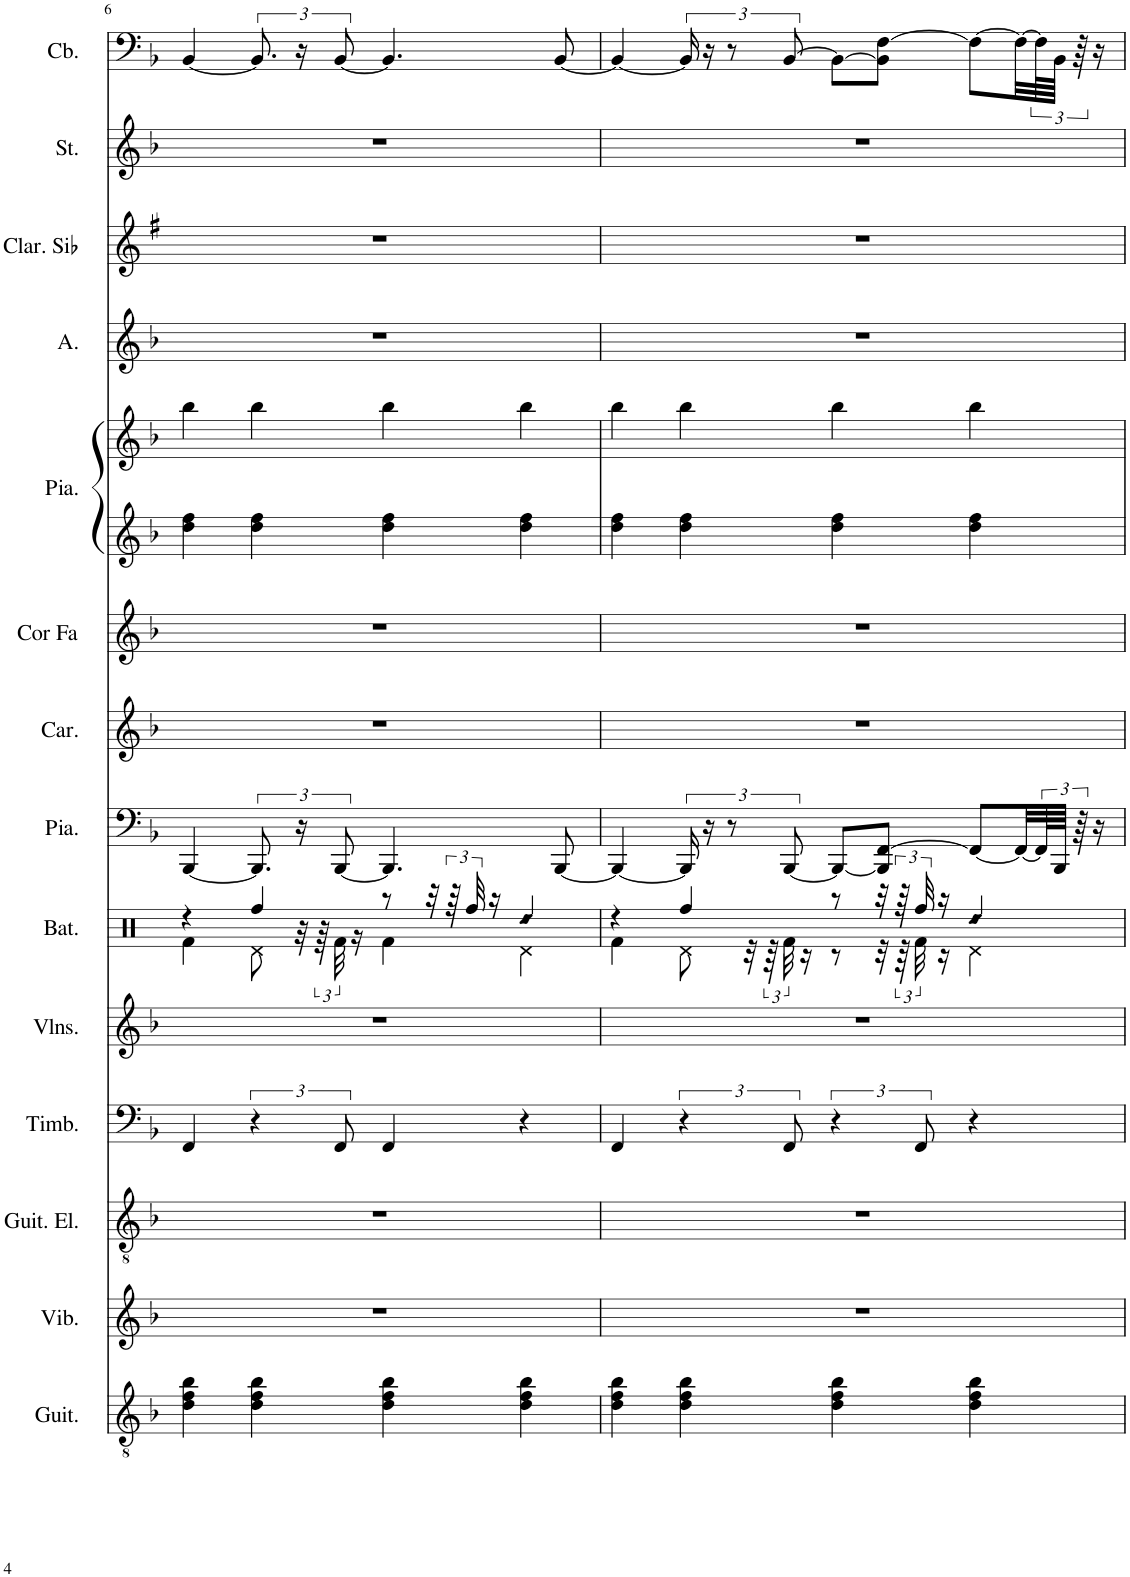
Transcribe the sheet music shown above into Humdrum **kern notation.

**kern	**kern	**kern	**kern	**kern	**kern	**kern	**kern	**kern	**kern	**kern	**kern	**kern	**kern	**kern
*part14	*part13	*part12	*part11	*part10	*part9	*part8	*part7	*part6	*part5	*part5	*part4	*part3	*part2	*part1
*staff15	*staff14	*staff13	*staff12	*staff11	*staff10	*staff9	*staff8	*staff7	*staff6	*staff5	*staff4	*staff3	*staff2	*staff1
*I"Guitare acoustique, Acoustic Guitar (steel)	*I"Vibraphone, Vibraphone	*I"Guitare électrique, Electric Guitar (clean)	*I"Timbales, Timpani Ensemble	*I"Violons, String Ensemble 1	*I"Batterie, Drums	*I"Piano, Bright Acoustic Piano	*I"Carillon, Tubular Bells	*I"Cor en Fa, French Horn	*I"Piano, Acoustic Grand Piano	*	*I"Alto, Choir Aahs	*I"Clarinette en Sib	*I"Cordes, String Ensemble 2	*I"Contrebasse, Acoustic Bass
*I'Guit.	*I'Vib.	*I'Guit. El.	*I'Timb.	*I'Vlns.	*I'Bat.	*I'Pia.	*I'Car.	*I'Cor Fa	*I'Pia.	*	*I'A.	*I'Clar. Sib	*I'St.	*I'Cb.
!!LO:PB:g=z
*clefGv2	*clefG2	*clefGv2	*clefF4	*clefG2	*clefX	*clefF4	*clefG2	*clefG2	*clefG2	*clefG2	*clefG2	*clefG2	*clefG2	*clefF4
*	*	*	*	*	*	*	*	*Trd4c7	*	*	*	*Trd1c2	*	*Trd7c12
*k[b-]	*k[b-]	*k[b-]	*k[b-]	*k[b-]	*k[]	*k[b-]	*k[b-]	*k[b-]	*k[b-]	*k[b-]	*k[b-]	*k[f#]	*k[b-]	*k[b-]
*M4/4	*M4/4	*M4/4	*M4/4	*M4/4	*M4/4	*M4/4	*M4/4	*M4/4	*M4/4	*M4/4	*M4/4	*M4/4	*M4/4	*M4/4
=6	=6	=6	=6	=6	=6	=6	=6	=6	=6	=6	=6	=6	=6	=6
*	*	*	*	*	*^	*	*	*	*	*	*	*	*	*
4d\ 4f\ 4b-\	1r	1r	4FF/	1r	4r	4Rf\	[4BBB-/	1r	1r	4dd\ 4ff\	4bb-\	1r	1r	1r	[4BB-/
4d\ 4f\ 4b-\	.	.	6r	.	4Rff/	8Rd\	12.BBB-/]	.	.	4dd\ 4ff\	4bb-\	.	.	.	12.BB-/]
.	.	.	.	.	.	32r	24r	.	.	.	.	.	.	.	24r
.	.	.	.	.	.	96r	.	.	.	.	.	.	.	.	.
.	.	.	12FF/	.	.	48Rf\	[12BBB-/	.	.	.	.	.	.	.	[12BB-/
.	.	.	.	.	.	16r	.	.	.	.	.	.	.	.	.
4d\ 4f\ 4b-\	.	.	4FF/	.	8r	4Rf\	4.BBB-/]	.	.	4dd\ 4ff\	4bb-\	.	.	.	4.BB-/]
.	.	.	.	.	32r	.	.	.	.	.	.	.	.	.	.
.	.	.	.	.	96r	.	.	.	.	.	.	.	.	.	.
.	.	.	.	.	48Rff/	.	.	.	.	.	.	.	.	.	.
.	.	.	.	.	16r	.	.	.	.	.	.	.	.	.	.
!	!	!	!	!	!LO:N:head=diamond	!	!	!	!	!	!	!	!	!	!
4d\ 4f\ 4b-\	.	.	4r	.	4Rdd/	4Rd\	.	.	.	4dd\ 4ff\	4bb-\	.	.	.	.
.	.	.	.	.	.	.	[8BBB-/	.	.	.	.	.	.	.	[8BB-/
=7	=7	=7	=7	=7	=7	=7	=7	=7	=7	=7	=7	=7	=7	=7	=7
4d\ 4f\ 4b-\	1r	1r	4FF/	1r	4r	4Rf\	4BBB-/_	1r	1r	4dd\ 4ff\	4bb-\	1r	1r	1r	4BB-/_
4d\ 4f\ 4b-\	.	.	6r	.	4Rff/	8Rd\	24BBB-/]	.	.	4dd\ 4ff\	4bb-\	.	.	.	24BB-/]
.	.	.	.	.	.	.	24r	.	.	.	.	.	.	.	24r
.	.	.	.	.	.	.	12r	.	.	.	.	.	.	.	12r
.	.	.	.	.	.	32r	.	.	.	.	.	.	.	.	.
.	.	.	.	.	.	96r	.	.	.	.	.	.	.	.	.
.	.	.	12FF/	.	.	48Rf\	[12BBB-/	.	.	.	.	.	.	.	[12BB-/
.	.	.	.	.	.	16r	.	.	.	.	.	.	.	.	.
4d\ 4f\ 4b-\	.	.	6r	.	8r	8r	8BBB-/L_	.	.	4dd\ 4ff\	4bb-\	.	.	.	8BB-\L_
.	.	.	.	.	32r	32r	8BBB-/] [8FF/J	.	.	.	.	.	.	.	8BB-\] [8F\J
.	.	.	.	.	96r	96r	.	.	.	.	.	.	.	.	.
.	.	.	12FF/	.	48Rff/	48Rf\	.	.	.	.	.	.	.	.	.
.	.	.	.	.	16r	16r	.	.	.	.	.	.	.	.	.
!	!	!	!	!	!LO:N:head=diamond	!	!	!	!	!	!	!	!	!	!
4d\ 4f\ 4b-\	.	.	4r	.	4Rdd/	4Rd\	8FF/L_	.	.	4dd\ 4ff\	4bb-\	.	.	.	8F\L_
.	.	.	.	.	.	.	32FF/LL_	.	.	.	.	.	.	.	32F\LL_
.	.	.	.	.	.	.	96FF/L]	.	.	.	.	.	.	.	96F\L]
.	.	.	.	.	.	.	96BBB-/JJJJ	.	.	.	.	.	.	.	96BB-\JJJJ
.	.	.	.	.	.	.	96r	.	.	.	.	.	.	.	96r
.	.	.	.	.	.	.	16r	.	.	.	.	.	.	.	16r
*	*	*	*	*	*v	*v	*	*	*	*	*	*	*	*	*
=	=	=	=	=	=	=	=	=	=	=	=	=	=	=
*-	*-	*-	*-	*-	*-	*-	*-	*-	*-	*-	*-	*-	*-	*-
